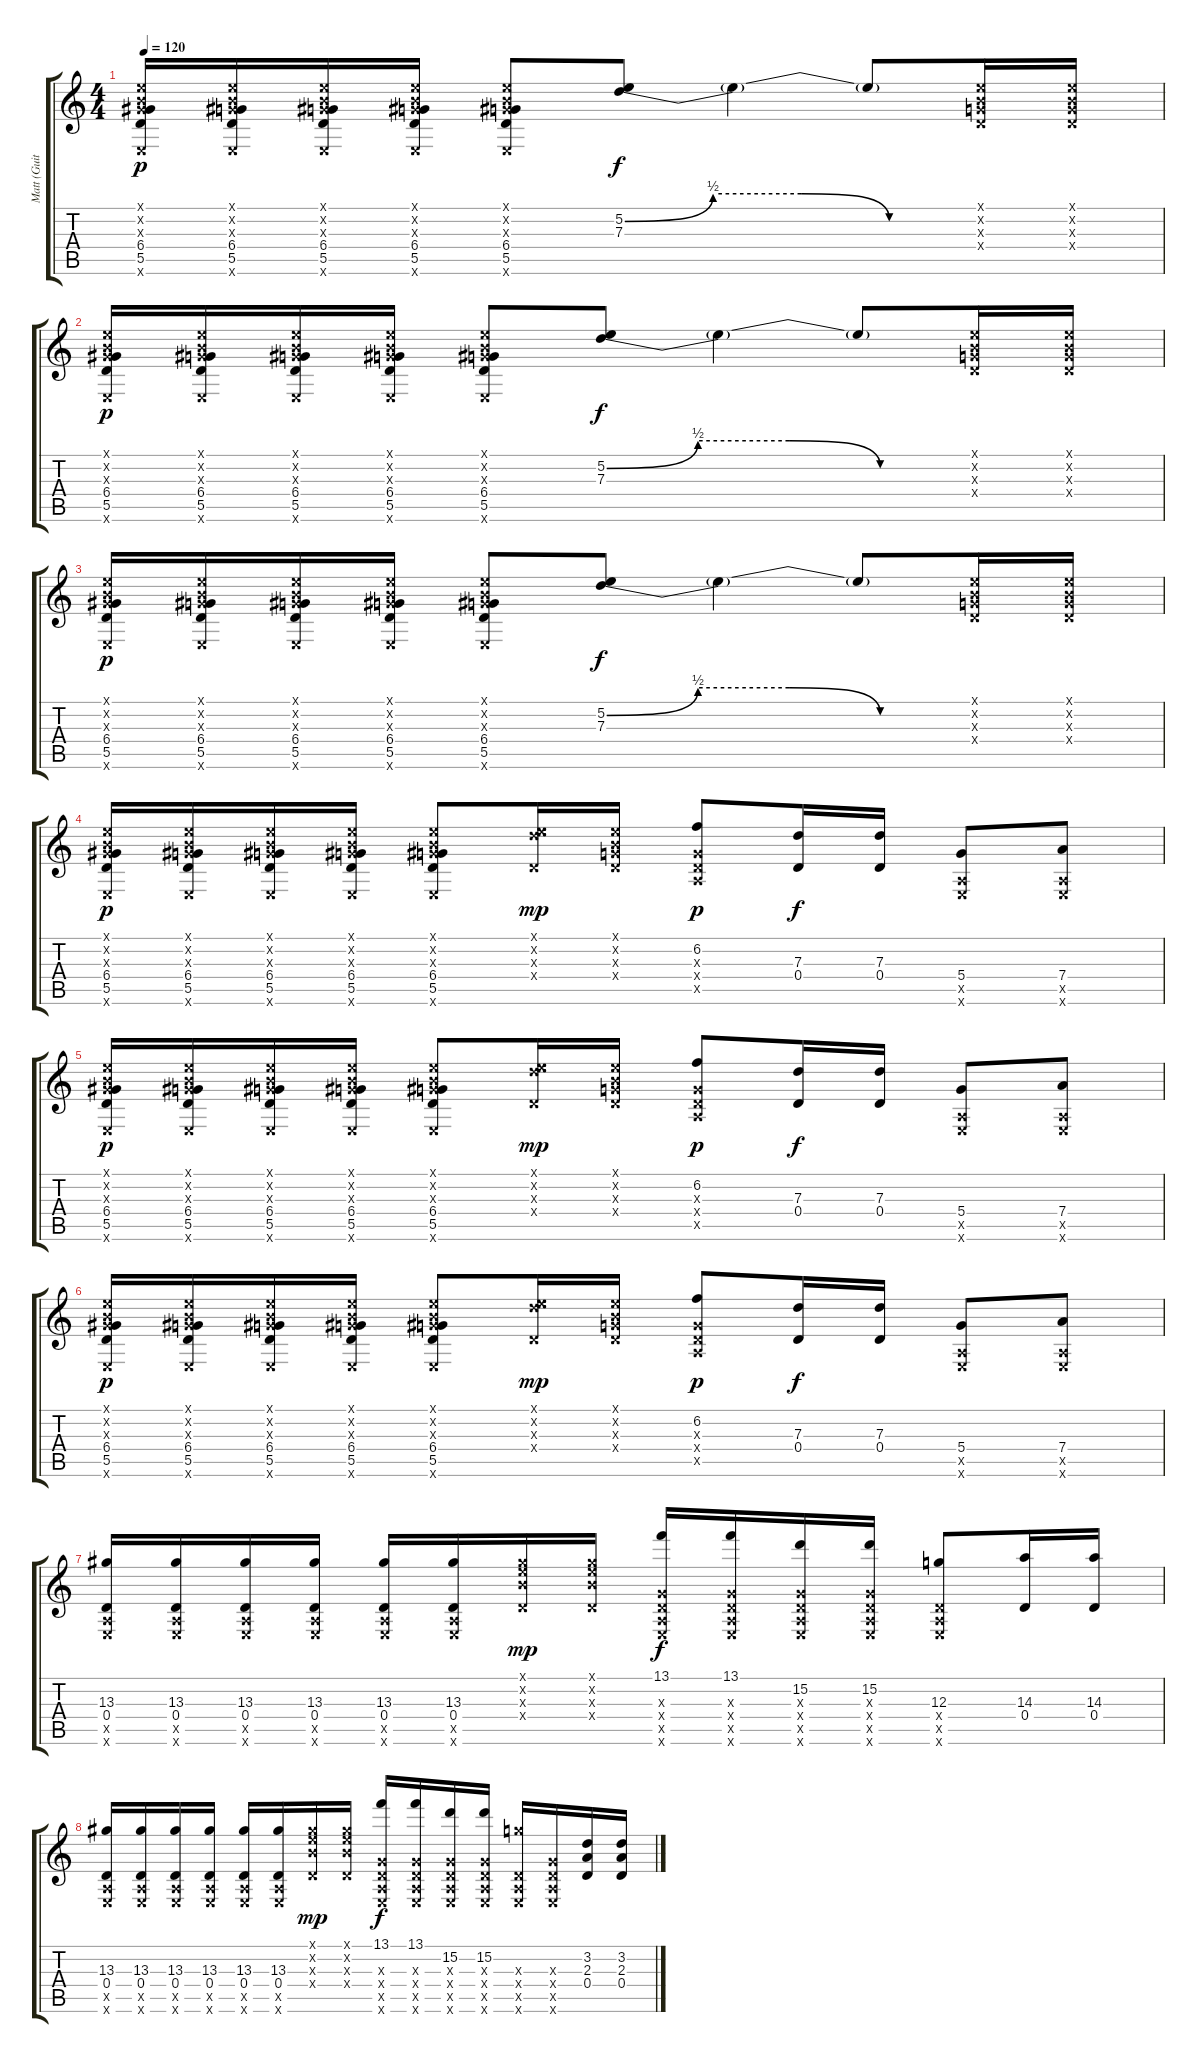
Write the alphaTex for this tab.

\track ("Matt (Guitar1)" "Matt (Guit") {instrument distortionguitar}
\staff {score tabs}
\tuning (E4 B3 G3 D3 A2 E2) {hide}
\ts (4 4)
\tempo 120
\clef g2
\ks c
(0.1{x} 0.2{x} 0.3{x} 6.4 5.5 0.6{x}).16{dy p volume 14} (0.1{x} 0.2{x} 0.3{x} 6.4 5.5 0.6{x}).16 (0.1{x} 0.2{x} 0.3{x} 6.4 5.5 0.6{x}).16 (0.1{x} 0.2{x} 0.3{x} 6.4 5.5 0.6{x}).16 (0.1{x} 0.2{x} 0.3{x} 6.4 5.5 0.6{x}).8 (5.2{be (custom 0 0 15 2 30 2 45 0 60 0)} 7.3).8{dy f} 5.2{t}.4 5.2{t}.8 (0.1{x} 0.2{x} 0.3{x} 0.4{x}).16 (0.1{x} 0.2{x} 0.3{x} 0.4{x}).16 |
(0.1{x} 0.2{x} 0.3{x} 6.4 5.5 0.6{x}).16{dy p} (0.1{x} 0.2{x} 0.3{x} 6.4 5.5 0.6{x}).16 (0.1{x} 0.2{x} 0.3{x} 6.4 5.5 0.6{x}).16 (0.1{x} 0.2{x} 0.3{x} 6.4 5.5 0.6{x}).16 (0.1{x} 0.2{x} 0.3{x} 6.4 5.5 0.6{x}).8 (5.2{be (custom 0 0 15 2 30 2 45 0 60 0)} 7.3).8{dy f} 5.2{t}.4 5.2{t}.8 (0.1{x} 0.2{x} 0.3{x} 0.4{x}).16 (0.1{x} 0.2{x} 0.3{x} 0.4{x}).16 |
(0.1{x} 0.2{x} 0.3{x} 6.4 5.5 0.6{x}).16{dy p} (0.1{x} 0.2{x} 0.3{x} 6.4 5.5 0.6{x}).16 (0.1{x} 0.2{x} 0.3{x} 6.4 5.5 0.6{x}).16 (0.1{x} 0.2{x} 0.3{x} 6.4 5.5 0.6{x}).16 (0.1{x} 0.2{x} 0.3{x} 6.4 5.5 0.6{x}).8 (5.2{be (custom 0 0 15 2 30 2 45 0 60 0)} 7.3).8{dy f} 5.2{t}.4 5.2{t}.8 (0.1{x} 0.2{x} 0.3{x} 0.4{x}).16 (0.1{x} 0.2{x} 0.3{x} 0.4{x}).16 |
(0.1{x} 0.2{x} 0.3{x} 6.4 5.5 0.6{x}).16{dy p} (0.1{x} 0.2{x} 0.3{x} 6.4 5.5 0.6{x}).16 (0.1{x} 0.2{x} 0.3{x} 6.4 5.5 0.6{x}).16 (0.1{x} 0.2{x} 0.3{x} 6.4 5.5 0.6{x}).16 (0.1{x} 0.2{x} 0.3{x} 6.4 5.5 0.6{x}).8 (0.1{x} 5.2{x} 7.3{x} 0.4{x}).16{dy mp} (0.1{x} 0.2{x} 0.3{x} 0.4{x}).16 (6.2 0.3{x} 0.4{x} 0.5{x}).8{dy p} (7.3 0.4).16{dy f} (7.3 0.4).16 (5.4 0.5{x} 0.6{x}).8 (7.4 0.5{x} 0.6{x}).8 |
(0.1{x} 0.2{x} 0.3{x} 6.4 5.5 0.6{x}).16{dy p} (0.1{x} 0.2{x} 0.3{x} 6.4 5.5 0.6{x}).16 (0.1{x} 0.2{x} 0.3{x} 6.4 5.5 0.6{x}).16 (0.1{x} 0.2{x} 0.3{x} 6.4 5.5 0.6{x}).16 (0.1{x} 0.2{x} 0.3{x} 6.4 5.5 0.6{x}).8 (0.1{x} 5.2{x} 7.3{x} 0.4{x}).16{dy mp} (0.1{x} 0.2{x} 0.3{x} 0.4{x}).16 (6.2 0.3{x} 0.4{x} 0.5{x}).8{dy p} (7.3 0.4).16{dy f} (7.3 0.4).16 (5.4 0.5{x} 0.6{x}).8 (7.4 0.5{x} 0.6{x}).8 |
(0.1{x} 0.2{x} 0.3{x} 6.4 5.5 0.6{x}).16{dy p} (0.1{x} 0.2{x} 0.3{x} 6.4 5.5 0.6{x}).16 (0.1{x} 0.2{x} 0.3{x} 6.4 5.5 0.6{x}).16 (0.1{x} 0.2{x} 0.3{x} 6.4 5.5 0.6{x}).16 (0.1{x} 0.2{x} 0.3{x} 6.4 5.5 0.6{x}).8 (0.1{x} 5.2{x} 7.3{x} 0.4{x}).16{dy mp} (0.1{x} 0.2{x} 0.3{x} 0.4{x}).16 (6.2 0.3{x} 0.4{x} 0.5{x}).8{dy p} (7.3 0.4).16{dy f} (7.3 0.4).16 (5.4 0.5{x} 0.6{x}).8 (7.4 0.5{x} 0.6{x}).8 |
(13.3 0.4 0.5{x} 0.6{x}).16 (13.3 0.4 0.5{x} 0.6{x}).16 (13.3 0.4 0.5{x} 0.6{x}).16 (13.3 0.4 0.5{x} 0.6{x}).16 (13.3 0.4 0.5{x} 0.6{x}).16 (13.3 0.4 0.5{x} 0.6{x}).16 (0.1{x} 0.2{x} 13.3{x} 0.4{x}).16{dy mp} (0.1{x} 0.2{x} 13.3{x} 0.4{x}).16 (13.1 0.3{x} 0.4{x} 0.5{x} 0.6{x}).16{dy f} (13.1 0.3{x} 0.4{x} 0.5{x} 0.6{x}).16 (15.2 0.3{x} 0.4{x} 0.5{x} 0.6{x}).16 (15.2 0.3{x} 0.4{x} 0.5{x} 0.6{x}).16 (12.3 0.4{x} 0.5{x} 0.6{x}).8 (14.3 0.4).16 (14.3 0.4).16 |
(13.3 0.4 0.5{x} 0.6{x}).16 (13.3 0.4 0.5{x} 0.6{x}).16 (13.3 0.4 0.5{x} 0.6{x}).16 (13.3 0.4 0.5{x} 0.6{x}).16 (13.3 0.4 0.5{x} 0.6{x}).16 (13.3 0.4 0.5{x} 0.6{x}).16 (0.1{x} 0.2{x} 13.3{x} 0.4{x}).16{dy mp} (0.1{x} 0.2{x} 13.3{x} 0.4{x}).16 (13.1 0.3{x} 0.4{x} 0.5{x} 0.6{x}).16{dy f} (13.1 0.3{x} 0.4{x} 0.5{x} 0.6{x}).16 (15.2 0.3{x} 0.4{x} 0.5{x} 0.6{x}).16 (15.2 0.3{x} 0.4{x} 0.5{x} 0.6{x}).16 (12.3{x} 0.4{x} 0.5{x} 0.6{x}).16 (0.3{x} 0.4{x} 0.5{x} 0.6{x}).16 (3.2 2.3 0.4).16 (3.2 2.3 0.4).16
